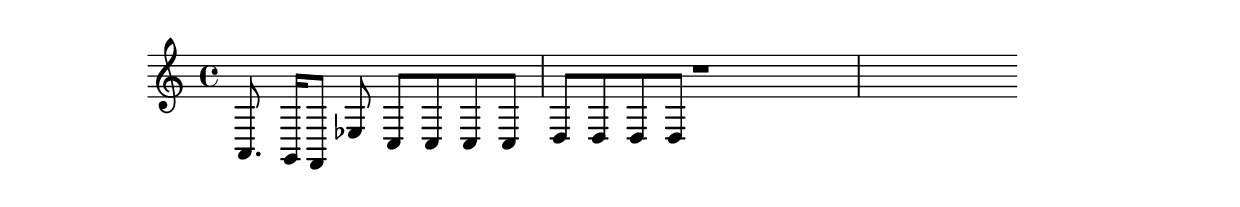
\version "2.18.2"
\book {
  \header {
  }

  \bookpart {
    <<
    \new Staff = Staff \with { }
    \context Staff = Staff {
      \relative c {
        << \new Voice = "voice1" {
          a8. g16[ f8] ees'
          c c c c d d d d R1*1
        } >>
      }
    }
    >>
  }
}
